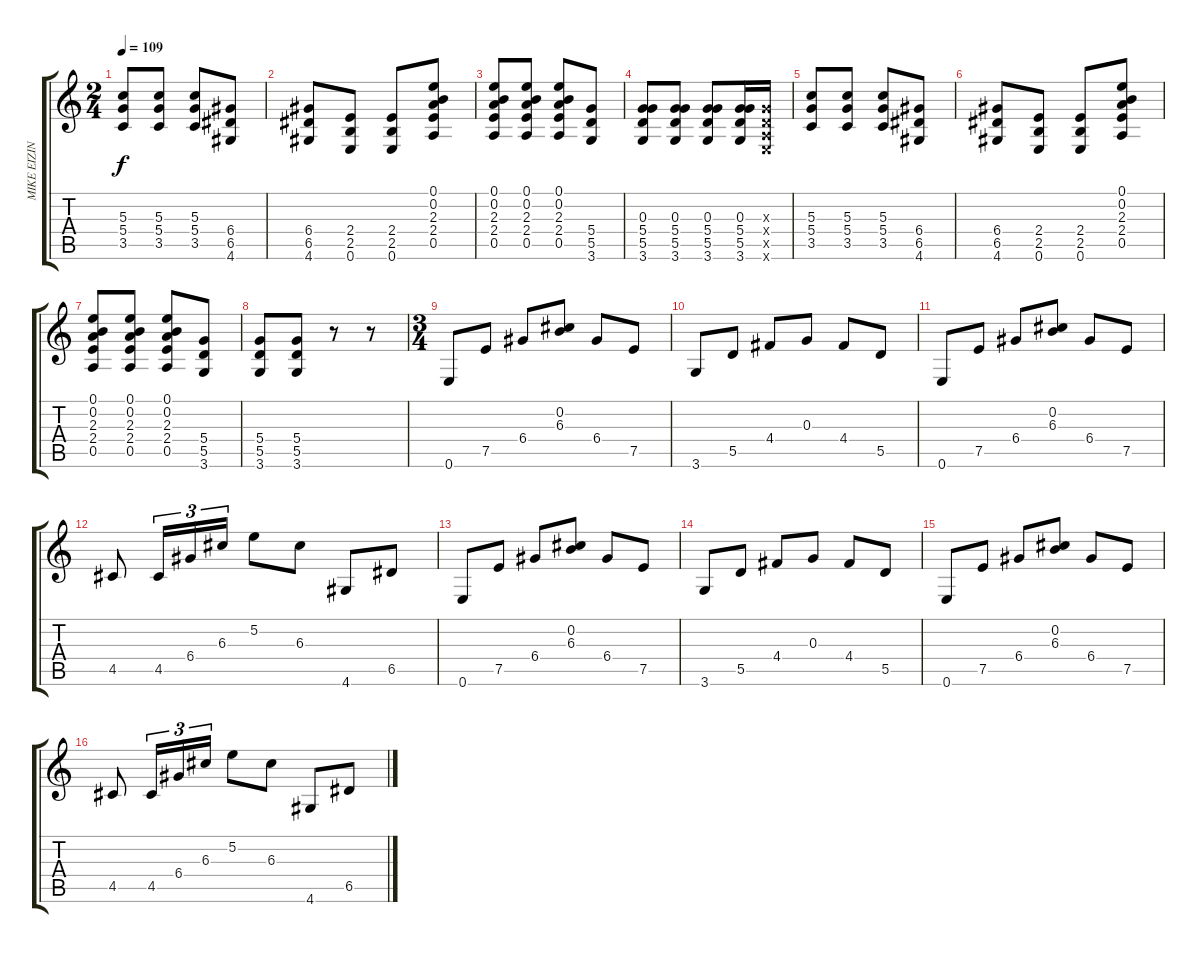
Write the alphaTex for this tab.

\track ("MIKE EIZINGER" "MIKE EIZIN") {instrument electricguitarjazz}
\staff {score tabs}
\tuning (E4 B3 G3 D3 A2 E2) {hide}
\ts (2 4)
\tempo 109
\clef g2
\ks c
(5.3 5.4 3.5).8{dy f volume 10} (5.3 5.4 3.5).8 (5.3 5.4 3.5).8 (6.4 6.5 4.6).8 |
(6.4 6.5 4.6).8 (2.4 2.5 0.6).8 (2.4 2.5 0.6).8 (0.1 0.2 2.3 2.4 0.5).8 |
(0.1 0.2 2.3 2.4 0.5).8 (0.1 0.2 2.3 2.4 0.5).8 (0.1 0.2 2.3 2.4 0.5).8 (5.4 5.5 3.6).8 |
(0.3 5.4 5.5 3.6).8 (0.3 5.4 5.5 3.6).8 (0.3 5.4 5.5 3.6).8 (0.3 5.4 5.5 3.6).16 (0.3{x} 0.4{x} 0.5{x} 0.6{x}).16 |
(5.3 5.4 3.5).8{volume 11} (5.3 5.4 3.5).8 (5.3 5.4 3.5).8 (6.4 6.5 4.6).8 |
(6.4 6.5 4.6).8{volume 12} (2.4 2.5 0.6).8 (2.4 2.5 0.6).8 (0.1 0.2 2.3 2.4 0.5).8 |
(0.1 0.2 2.3 2.4 0.5).8{volume 13} (0.1 0.2 2.3 2.4 0.5).8 (0.1 0.2 2.3 2.4 0.5).8 (5.4 5.5 3.6).8 |
(5.4 5.5 3.6).8{volume 14} (5.4 5.5 3.6).8 r.8 r.8 |
\ts (3 4)
0.6.8{instrument electricguitarjazz} 7.5.8 6.4.8 (0.2 6.3).8 6.4.8 7.5.8 |
3.6.8 5.5.8 4.4.8 0.3.8 4.4.8 5.5.8 |
0.6.8 7.5.8 6.4.8 (0.2 6.3).8 6.4.8 7.5.8 |
4.5.8 4.5.16{tu (3 2)} 6.4.16{tu (3 2)} 6.3.16{tu (3 2)} 5.2.8 6.3.8 4.6.8 6.5.8 |
0.6.8 7.5.8 6.4.8 (0.2 6.3).8 6.4.8 7.5.8 |
3.6.8 5.5.8 4.4.8 0.3.8 4.4.8 5.5.8 |
0.6.8 7.5.8 6.4.8 (0.2 6.3).8 6.4.8 7.5.8 |
4.5.8 4.5.16{tu (3 2)} 6.4.16{tu (3 2)} 6.3.16{tu (3 2)} 5.2.8 6.3.8 4.6.8 6.5.8
